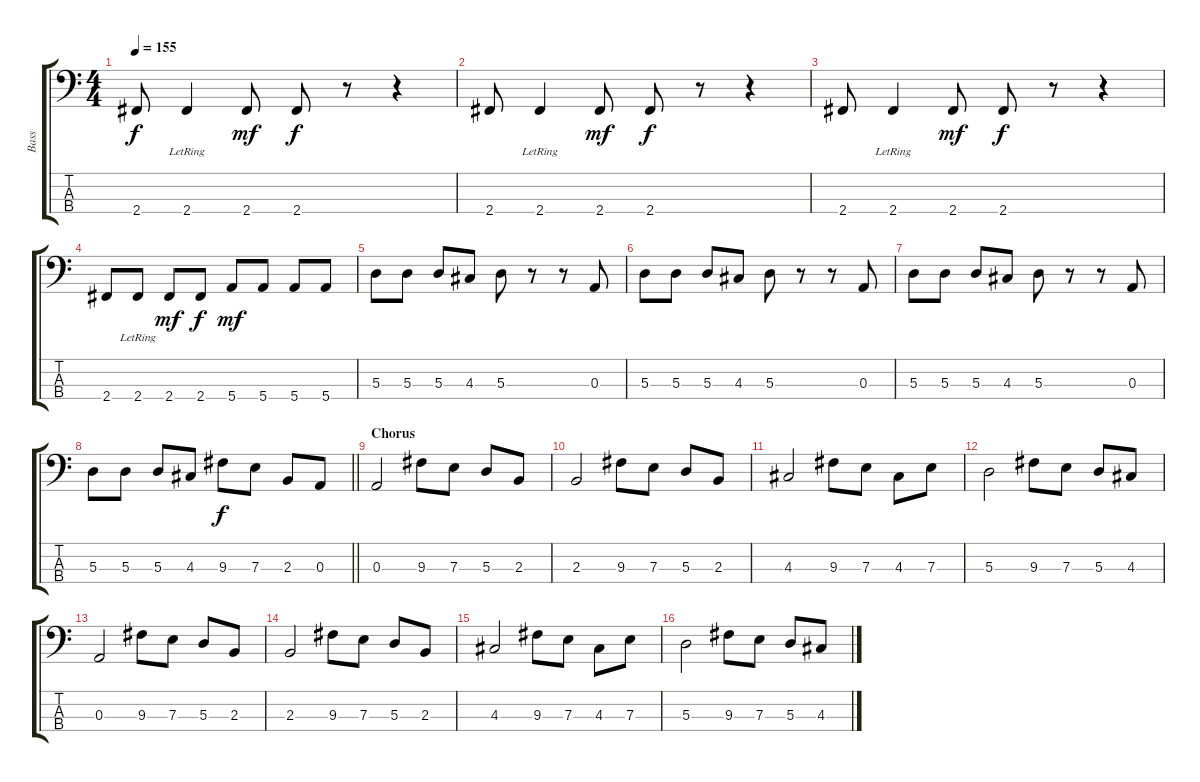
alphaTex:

\track ("Bass" "Bass") {instrument electricbassfinger}
\staff {score tabs}
\tuning (G2 D2 A1 E1) {hide}
\ts (4 4)
\tempo 155
\clef f4
\ks c
2.4.8{dy f} 2.4{lr}.4 2.4.8{dy mf} 2.4.8{dy f} r.8 r.4 |
2.4.8 2.4{lr}.4 2.4.8{dy mf} 2.4.8{dy f} r.8 r.4 |
2.4.8 2.4{lr}.4 2.4.8{dy mf} 2.4.8{dy f} r.8 r.4 |
2.4.8 2.4{lr}.8 2.4.8{dy mf} 2.4.8{dy f} 5.4.8{dy mf} 5.4.8 5.4.8 5.4.8 |
5.3.8 5.3.8 5.3.8 4.3.8 5.3.8 r.8 r.8 0.3.8 |
5.3.8 5.3.8 5.3.8 4.3.8 5.3.8 r.8 r.8 0.3.8 |
5.3.8 5.3.8 5.3.8 4.3.8 5.3.8 r.8 r.8 0.3.8 |
\barLineRight lightlight
5.3.8 5.3.8 5.3.8 4.3.8 9.3.8{dy f} 7.3.8 2.3.8 0.3.8 |
\section ("" "Chorus")
0.3.2 9.3.8 7.3.8 5.3.8 2.3.8 |
2.3.2 9.3.8 7.3.8 5.3.8 2.3.8 |
4.3.2 9.3.8 7.3.8 4.3.8 7.3.8 |
5.3.2 9.3.8 7.3.8 5.3.8 4.3.8 |
0.3.2 9.3.8 7.3.8 5.3.8 2.3.8 |
2.3.2 9.3.8 7.3.8 5.3.8 2.3.8 |
4.3.2 9.3.8 7.3.8 4.3.8 7.3.8 |
5.3.2 9.3.8 7.3.8 5.3.8 4.3.8
